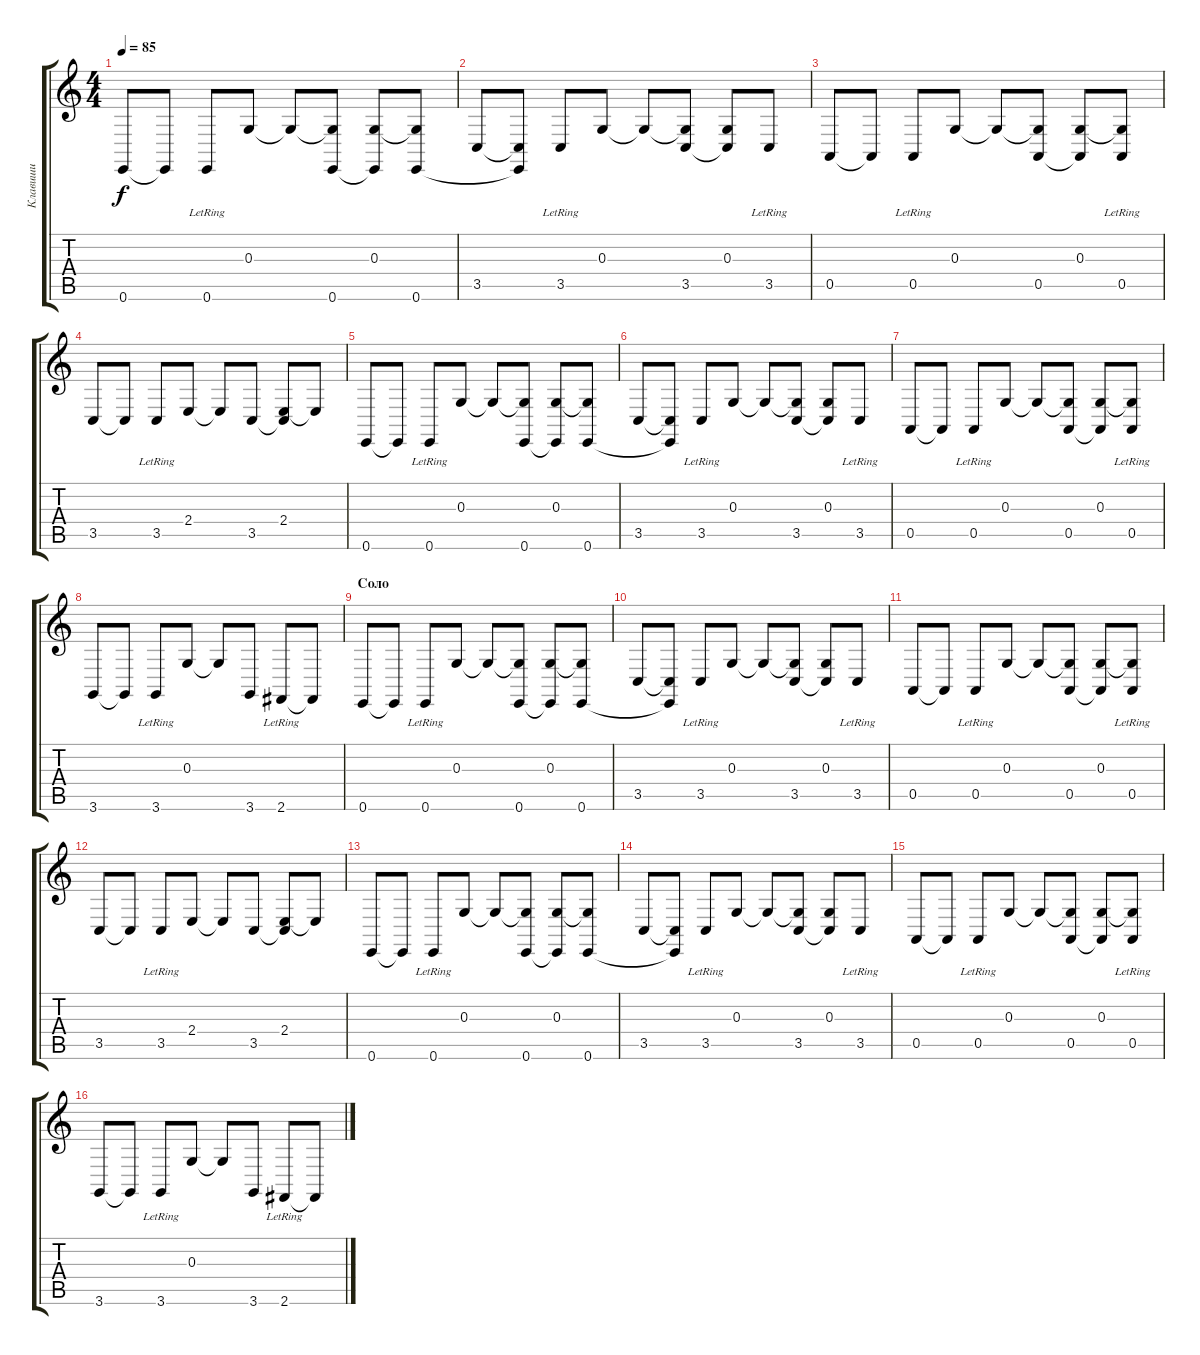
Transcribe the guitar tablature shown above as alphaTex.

\track ("Клавиши" "Клавиши") {instrument lead2sawtooth}
\staff {score tabs}
\tuning (E4 B3 G3 D3 A2 E2) {hide}
\ts (4 4)
\tempo 85
\clef g2
\ks c
0.6.8{dy f} 0.6{t}.8 0.6{lr}.8 0.3.8 0.3{t}.8 (0.3{t} 0.6).8 (0.3 0.6{t}).8 (0.3{t} 0.6).8 |
3.5.8 (3.5{t} 0.6{t}).8 3.5{lr}.8 0.3.8 0.3{t}.8 (0.3{t} 3.5).8 (0.3 3.5{t}).8 3.5{lr}.8 |
0.5.8 0.5{t}.8 0.5{lr}.8 0.3.8 0.3{t}.8 (0.3{t} 0.5).8 (0.3 0.5{t}).8 (0.3{t} 0.5{lr}).8 |
3.5.8 3.5{t}.8 3.5{lr}.8 2.4.8 2.4{t}.8 3.5.8 (2.4 3.5{t}).8 2.4{t}.8 |
0.6.8 0.6{t}.8 0.6{lr}.8 0.3.8 0.3{t}.8 (0.3{t} 0.6).8 (0.3 0.6{t}).8 (0.3{t} 0.6).8 |
3.5.8 (3.5{t} 0.6{t}).8 3.5{lr}.8 0.3.8 0.3{t}.8 (0.3{t} 3.5).8 (0.3 3.5{t}).8 3.5{lr}.8 |
0.5.8 0.5{t}.8 0.5{lr}.8 0.3.8 0.3{t}.8 (0.3{t} 0.5).8 (0.3 0.5{t}).8 (0.3{t} 0.5{lr}).8 |
3.6.8 3.6{t}.8 3.6{lr}.8 0.3.8 0.3{t}.8 3.6.8 2.6{lr}.8 2.6{t}.8 |
\section ("" "Соло")
0.6.8 0.6{t}.8 0.6{lr}.8 0.3.8 0.3{t}.8 (0.3{t} 0.6).8 (0.3 0.6{t}).8 (0.3{t} 0.6).8 |
3.5.8 (3.5{t} 0.6{t}).8 3.5{lr}.8 0.3.8 0.3{t}.8 (0.3{t} 3.5).8 (0.3 3.5{t}).8 3.5{lr}.8 |
0.5.8 0.5{t}.8 0.5{lr}.8 0.3.8 0.3{t}.8 (0.3{t} 0.5).8 (0.3 0.5{t}).8 (0.3{t} 0.5{lr}).8 |
3.5.8 3.5{t}.8 3.5{lr}.8 2.4.8 2.4{t}.8 3.5.8 (2.4 3.5{t}).8 2.4{t}.8 |
0.6.8 0.6{t}.8 0.6{lr}.8 0.3.8 0.3{t}.8 (0.3{t} 0.6).8 (0.3 0.6{t}).8 (0.3{t} 0.6).8 |
3.5.8 (3.5{t} 0.6{t}).8 3.5{lr}.8 0.3.8 0.3{t}.8 (0.3{t} 3.5).8 (0.3 3.5{t}).8 3.5{lr}.8 |
0.5.8 0.5{t}.8 0.5{lr}.8 0.3.8 0.3{t}.8 (0.3{t} 0.5).8 (0.3 0.5{t}).8 (0.3{t} 0.5{lr}).8 |
3.6.8 3.6{t}.8 3.6{lr}.8 0.3.8 0.3{t}.8 3.6.8 2.6{lr}.8 2.6{t}.8
